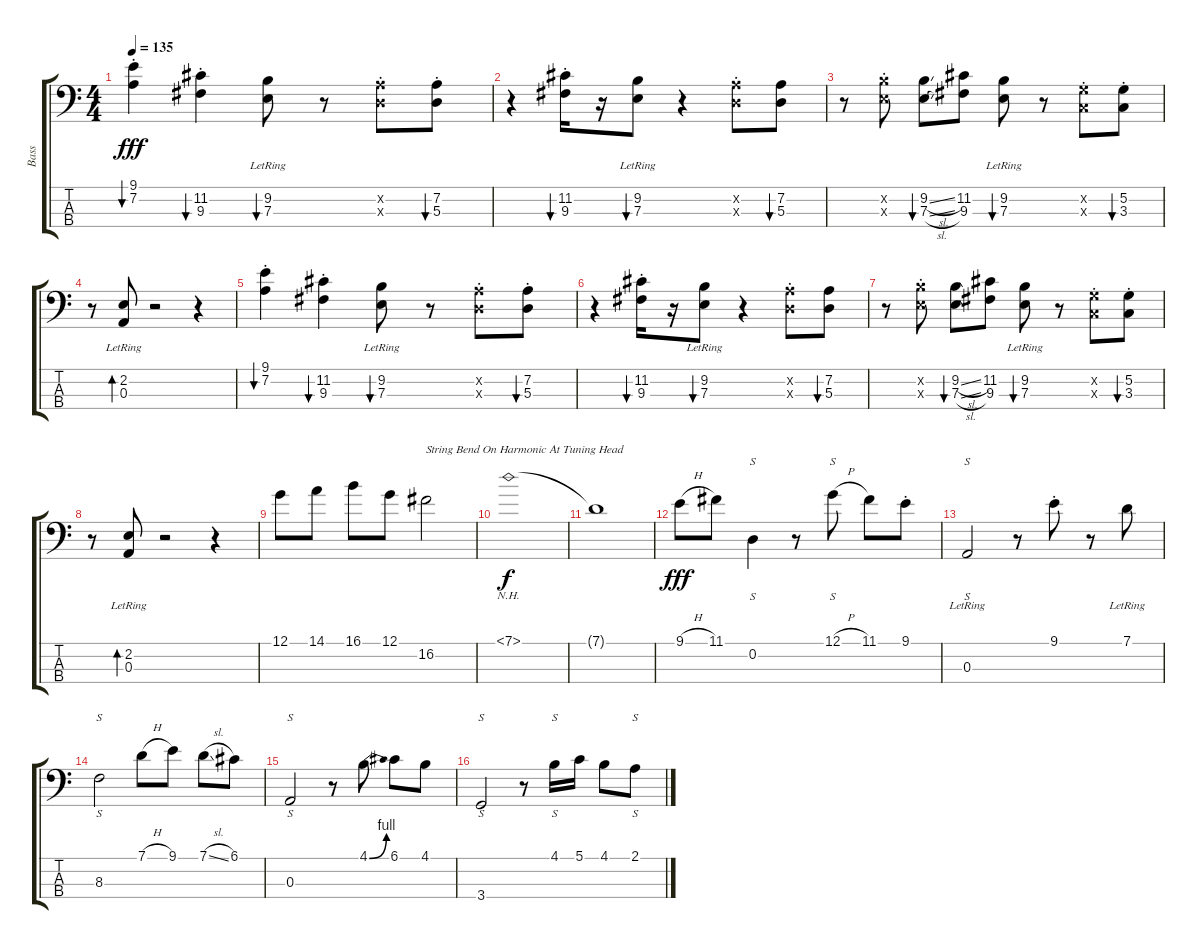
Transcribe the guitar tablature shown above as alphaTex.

\track ("Bass" "Bass") {instrument slapbass2}
\staff {score tabs}
\tuning (G2 D2 A1 E1) {hide}
\ts (4 4)
\tempo 135
\clef f4
\ks c
(9.1{st} 7.2{st}).4{bu 60 dy fff} (11.2{st} 9.3{st}).4{bu 60} (9.2{lr} 7.3{lr}).8{bu 60} r.8 (7.2{st x} 5.3{st x}).8 (7.2{st} 5.3).8{bu 60} |
r.4 (11.2{st} 9.3{st}).16{bu 60} r.16 (9.2{lr} 7.3{lr}).8{bu 60} r.4 (7.2{st x} 5.3{st x}).8 (7.2 5.3).8{bu 60} |
r.8 (9.2{st x} 7.3{st x}).8 (9.2{sl} 7.3{sl}).8{bu 60} (11.2 9.3).8 (9.2{lr} 7.3{lr}).8{bu 60} r.8 (5.2{st x} 3.3{st x}).8 (5.2{st} 3.3{st}).8{bu 60} |
r.8 (2.2{lr} 0.3{lr}).8{bd 60} r.2 r.4 |
(9.1{st} 7.2{st}).4{bu 60} (11.2{st} 9.3{st}).4{bu 60} (9.2{lr} 7.3{lr}).8{bu 60} r.8 (7.2{st x} 5.3{st x}).8 (7.2{st} 5.3).8{bu 60} |
r.4 (11.2{st} 9.3{st}).16{bu 60} r.16 (9.2{lr} 7.3{lr}).8{bu 60} r.4 (7.2{st x} 5.3{st x}).8 (7.2 5.3).8{bu 60} |
r.8 (9.2{st x} 7.3{st x}).8 (9.2{sl} 7.3{sl}).8{bu 60} (11.2 9.3).8 (9.2{lr} 7.3{lr}).8{bu 60} r.8 (5.2{st x} 3.3{st x}).8 (5.2{st} 3.3{st}).8{bu 60} |
r.8 (2.2{lr} 0.3{lr}).8{bd 60} r.2 r.4 |
12.1.8 14.1.8 16.1.8 12.1.8 16.2.2{txt "String Bend On Harmonic At Tuning Head"} |
7.1{nh}.1{dy f} |
7.1{t}.1 |
9.1{h}.8{dy fff} 11.1.8 0.2.4{s} r.8 12.1{h}.8{s} 11.1.8 9.1{st}.8 |
0.3{lr}.2{s} r.8 9.1{st}.8 r.8 7.1{lr}.8 |
8.3.2{s} 7.1{h}.8 9.1.8 7.1{sl}.8 6.1.8 |
0.3.2{s} r.8 4.1{be (bend 1 0 60 4)}.8 6.1.8 4.1.8 |
3.4.2{s} r.8 4.1.16{s} 5.1.16 4.1.8 2.1.8{s}
